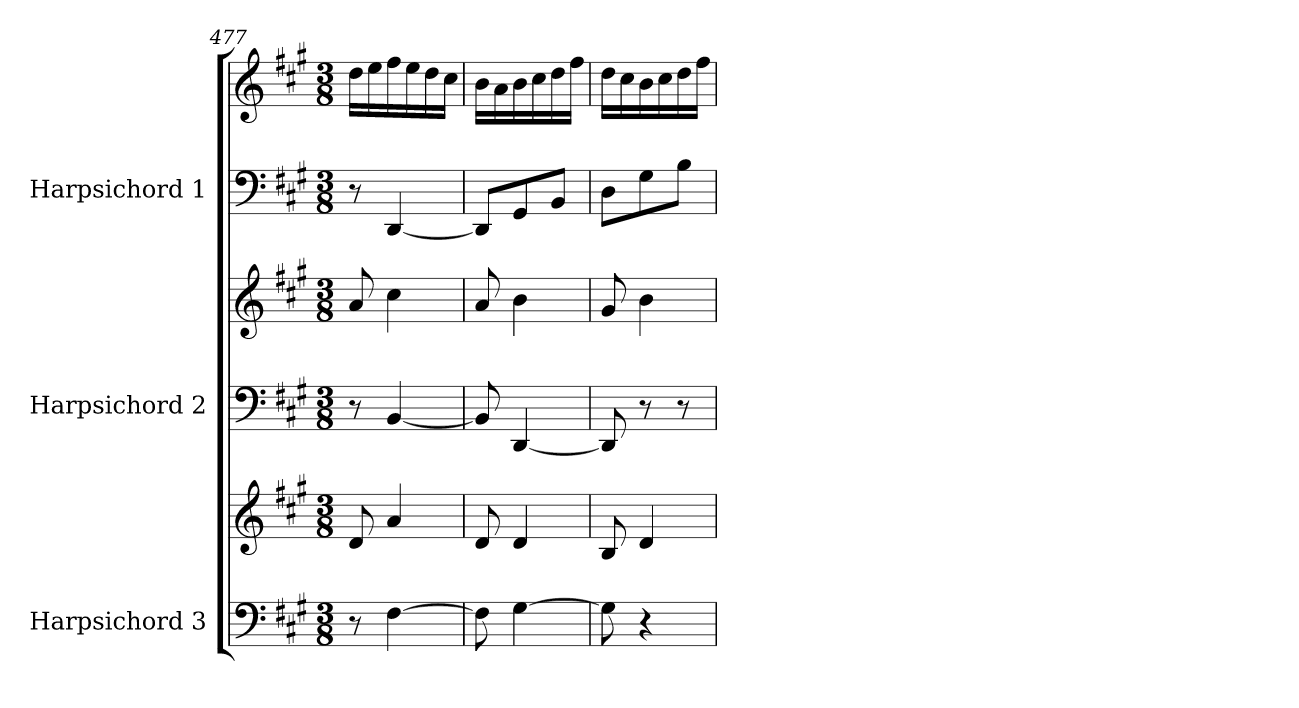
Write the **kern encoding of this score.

**kern	**kern	**kern	**kern	**kern	**kern
*part3	*part3	*part2	*part2	*part1	*part1
*staff6	*staff5	*staff4	*staff3	*staff2	*staff1
*I"Harpsichord 3	*	*I"Harpsichord 2	*	*I"Harpsichord 1	*
*I'Hp	*	*I'Hp	*	*I'Hp	*
*clefF4	*clefG2	*clefF4	*clefG2	*clefF4	*clefG2
*k[f#c#g#]	*k[f#c#g#]	*k[f#c#g#]	*k[f#c#g#]	*k[f#c#g#]	*k[f#c#g#]
*M3/8	*M3/8	*M3/8	*M3/8	*M3/8	*M3/8
=477	=477	=477	=477	=477	=477
8r	8d/	8r	8a/	8r	16dd\LL
.	.	.	.	.	16ee\
[4F#\	4a/	[4BB/	4cc#\	[4DD/	16ff#\
.	.	.	.	.	16ee\
.	.	.	.	.	16dd\
.	.	.	.	.	16cc#\JJ
=478	=478	=478	=478	=478	=478
8F#\]	8d/	8BB/]	8a/	8DD/L]	16b\LL
.	.	.	.	.	16a\
[4G#\	4d/	[4DD/	4b\	8GG#/	16b\
.	.	.	.	.	16cc#\
.	.	.	.	8BB/J	16dd\
.	.	.	.	.	16ff#\JJ
=479	=479	=479	=479	=479	=479
8G#\]	8B/	8DD/]	8g#/	8D\L	16dd\LL
.	.	.	.	.	16cc#\
4r	4d/	8r	4b\	8G#\	16b\
.	.	.	.	.	16cc#\
.	.	8r	.	8B\J	16dd\
.	.	.	.	.	16ff#\JJ
=	=	=	=	=	=
*-	*-	*-	*-	*-	*-
